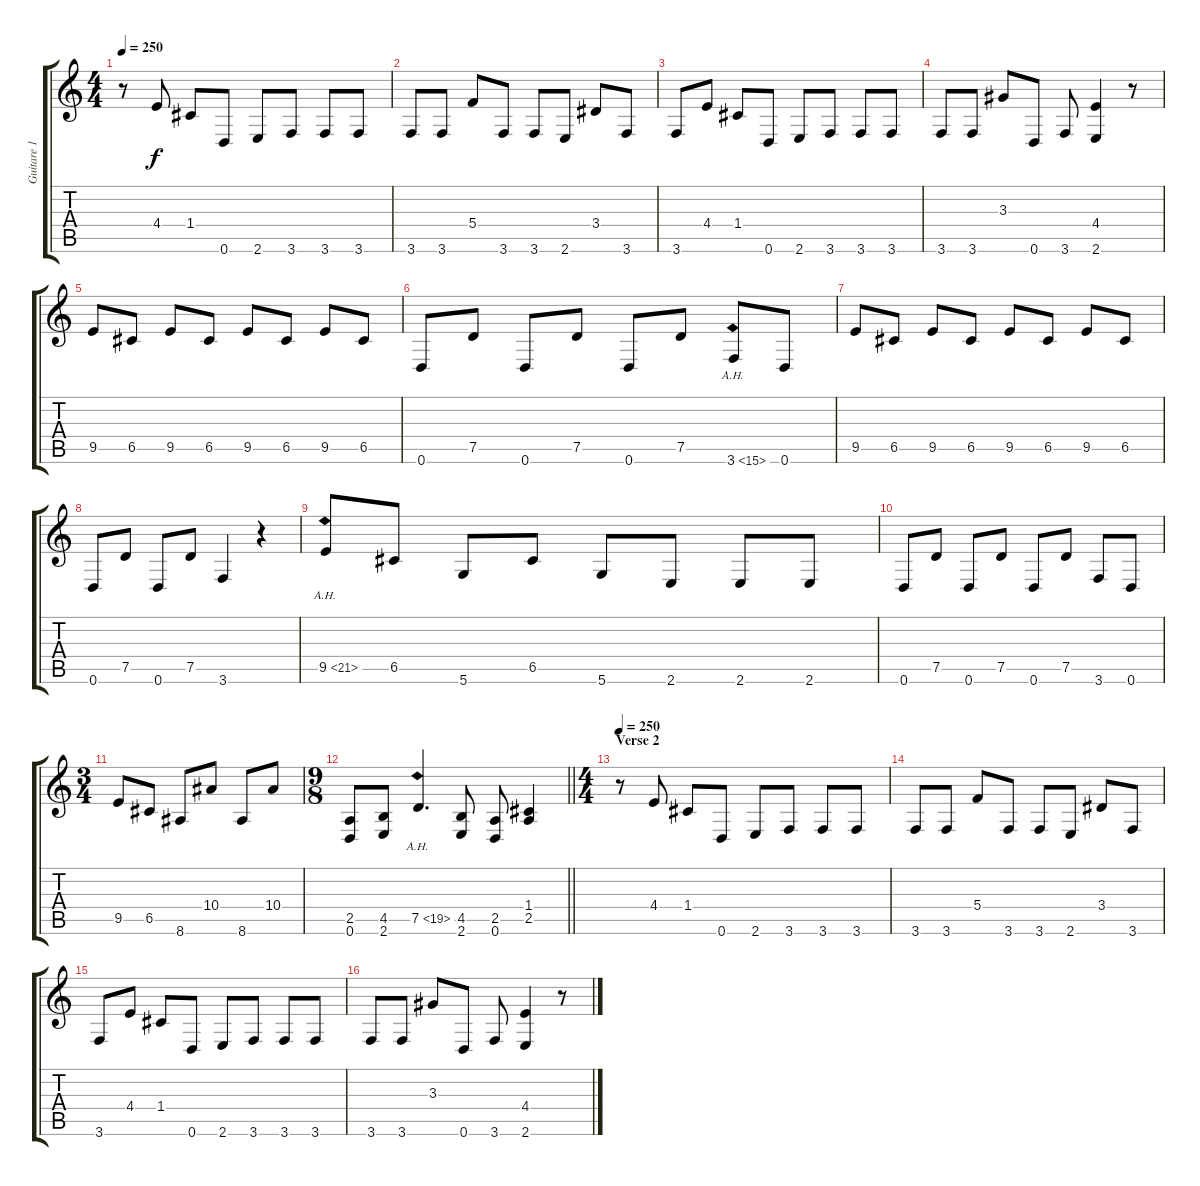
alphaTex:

\track ("Guitare 1" "Guitare 1") {instrument distortionguitar}
\staff {score tabs}
\tuning (D4 A3 F3 C3 G2 D2) {hide}
\ts (4 4)
\tempo 250
\clef g2
\ks c
r.8{dy f} 4.4.8 1.4.8 0.6.8 2.6.8 3.6.8 3.6.8 3.6.8 |
3.6.8 3.6.8 5.4.8 3.6.8 3.6.8 2.6.8 3.4.8 3.6.8 |
3.6.8 4.4.8 1.4.8 0.6.8 2.6.8 3.6.8 3.6.8 3.6.8 |
3.6.8 3.6.8 3.3.8 0.6.8 3.6.8 (4.4 2.6).4 r.8 |
9.5.8 6.5.8 9.5.8 6.5.8 9.5.8 6.5.8 9.5.8 6.5.8 |
0.6.8 7.5.8 0.6.8 7.5.8 0.6.8 7.5.8 3.6{ah 12}.8 0.6.8 |
9.5.8 6.5.8 9.5.8 6.5.8 9.5.8 6.5.8 9.5.8 6.5.8 |
0.6.8 7.5.8 0.6.8 7.5.8 3.6.4 r.4 |
9.5{ah 12}.8 6.5.8 5.6.8 6.5.8 5.6.8 2.6.8 2.6.8 2.6.8 |
0.6.8 7.5.8 0.6.8 7.5.8 0.6.8 7.5.8 3.6.8 0.6.8 |
\ts (3 4)
9.5.8 6.5.8 8.6.8 10.4.8 8.6.8 10.4.8 |
\ts (9 8)
\barLineRight lightlight
(2.5 0.6).8 (4.5 2.6).8 7.5{ah 12}.4{d} (4.5 2.6).8 (2.5 0.6).8 (1.4 2.5).4 |
\ts (4 4)
\section ("" "Verse 2")
\tempo 250
r.8 4.4.8 1.4.8 0.6.8 2.6.8 3.6.8 3.6.8 3.6.8 |
3.6.8 3.6.8 5.4.8 3.6.8 3.6.8 2.6.8 3.4.8 3.6.8 |
3.6.8 4.4.8 1.4.8 0.6.8 2.6.8 3.6.8 3.6.8 3.6.8 |
3.6.8 3.6.8 3.3.8 0.6.8 3.6.8 (4.4 2.6).4 r.8
